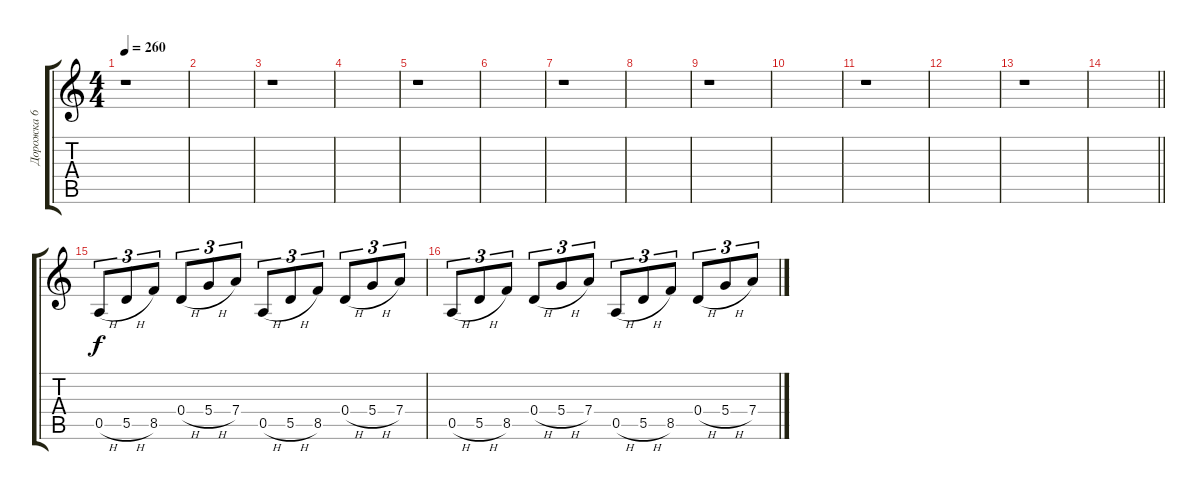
\track ("Дорожка 6" "Дорожка 6") {instrument distortionguitar}
\staff {score tabs}
\tuning (E4 B3 G3 D3 A2 E2) {hide}
\ts (4 4)
\tempo 260
\clef g2
\ks c
r.1{dy f} |
|
r.1 |
|
r.1 |
|
r.1 |
|
r.1 |
|
r.1 |
|
r.1 |
\barLineRight lightlight
|
0.5{h}.8{tu (3 2) volume 14} 5.5{h}.8{tu (3 2)} 8.5.8{tu (3 2)} 0.4{h}.8{tu (3 2)} 5.4{h}.8{tu (3 2)} 7.4.8{tu (3 2)} 0.5{h}.8{tu (3 2)} 5.5{h}.8{tu (3 2)} 8.5.8{tu (3 2)} 0.4{h}.8{tu (3 2)} 5.4{h}.8{tu (3 2)} 7.4.8{tu (3 2)} |
0.5{h}.8{tu (3 2)} 5.5{h}.8{tu (3 2)} 8.5.8{tu (3 2)} 0.4{h}.8{tu (3 2)} 5.4{h}.8{tu (3 2)} 7.4.8{tu (3 2)} 0.5{h}.8{tu (3 2)} 5.5{h}.8{tu (3 2)} 8.5.8{tu (3 2)} 0.4{h}.8{tu (3 2)} 5.4{h}.8{tu (3 2)} 7.4.8{tu (3 2)}
